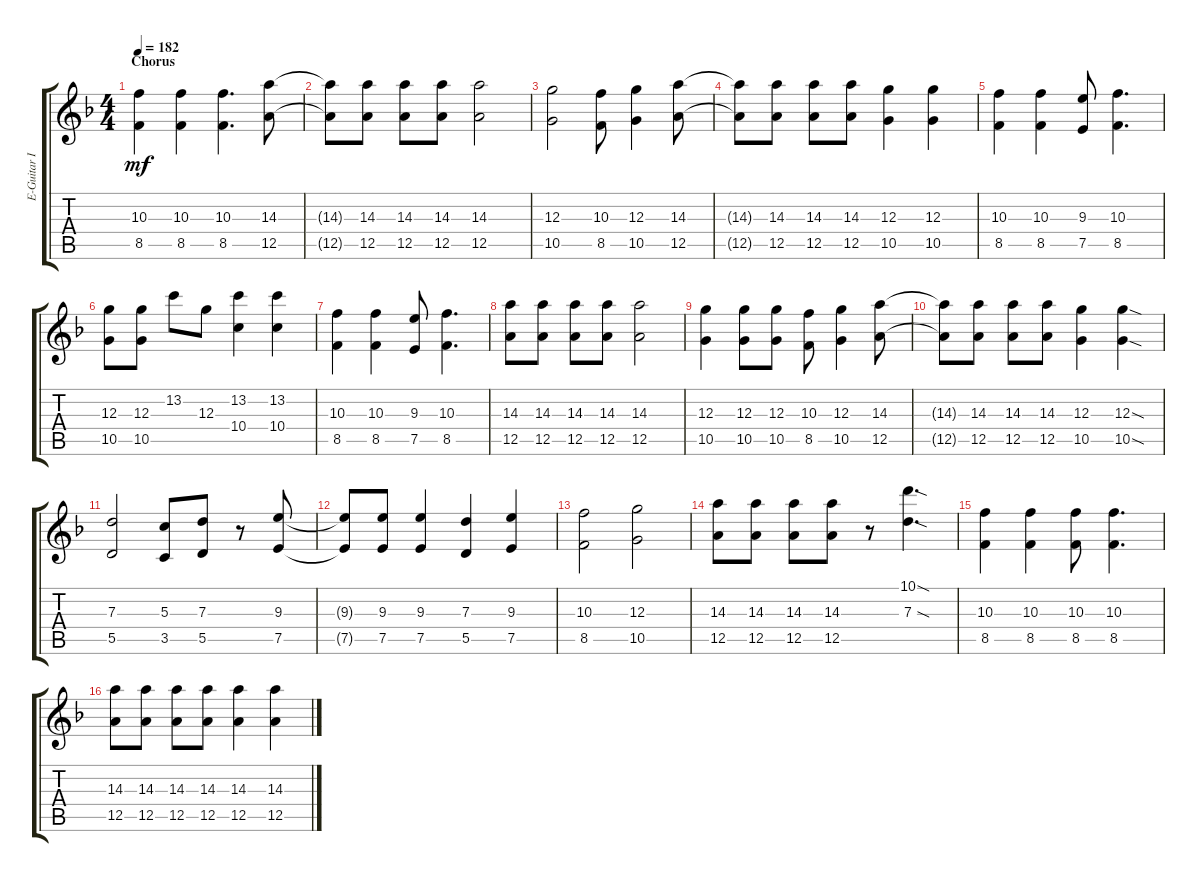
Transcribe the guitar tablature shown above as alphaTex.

\track ("E-Guitar III" "E-Guitar I") {instrument distortionguitar}
\staff {score tabs}
\tuning (E4 B3 G3 D3 A2 D2) {hide}
\ts (4 4)
\section ("" "Chorus")
\tempo 182
\clef g2
\ks f
(10.3 8.5).4{dy mf} (10.3 8.5).4 (10.3 8.5).4{d} (14.3 12.5).8 |
(14.3{t} 12.5{t}).8 (14.3 12.5).8 (14.3 12.5).8 (14.3 12.5).8 (14.3 12.5).2 |
(12.3 10.5).2 (10.3 8.5).8 (12.3 10.5).4 (14.3 12.5).8 |
(14.3{t} 12.5{t}).8 (14.3 12.5).8 (14.3 12.5).8 (14.3 12.5).8 (12.3 10.5).4 (12.3 10.5).4 |
(10.3 8.5).4 (10.3 8.5).4 (9.3 7.5).8 (10.3 8.5).4{d} |
(12.3 10.5).8 (12.3 10.5).8 13.2.8 12.3.8 (13.2 10.4).4 (13.2 10.4).4 |
(10.3 8.5).4 (10.3 8.5).4 (9.3 7.5).8 (10.3 8.5).4{d} |
(14.3 12.5).8 (14.3 12.5).8 (14.3 12.5).8 (14.3 12.5).8 (14.3 12.5).2 |
(12.3 10.5).4 (12.3 10.5).8 (12.3 10.5).8 (10.3 8.5).8 (12.3 10.5).4 (14.3 12.5).8 |
(14.3{t} 12.5{t}).8 (14.3 12.5).8 (14.3 12.5).8 (14.3 12.5).8 (12.3 10.5).4 (12.3{sod} 10.5{sod}).4 |
(7.3 5.5).2 (5.3 3.5).8 (7.3 5.5).8 r.8 (9.3 7.5).8 |
(9.3{t} 7.5{t}).8 (9.3 7.5).8 (9.3 7.5).4 (7.3 5.5).4 (9.3 7.5).4 |
(10.3 8.5).2 (12.3 10.5).2 |
(14.3 12.5).8 (14.3 12.5).8 (14.3 12.5).8 (14.3 12.5).8 r.8 (10.1{sod} 7.3{sod}).4{d} |
(10.3 8.5).4 (10.3 8.5).4 (10.3 8.5).8 (10.3 8.5).4{d} |
(14.3 12.5).8 (14.3 12.5).8 (14.3 12.5).8 (14.3 12.5).8 (14.3 12.5).4 (14.3 12.5).4
